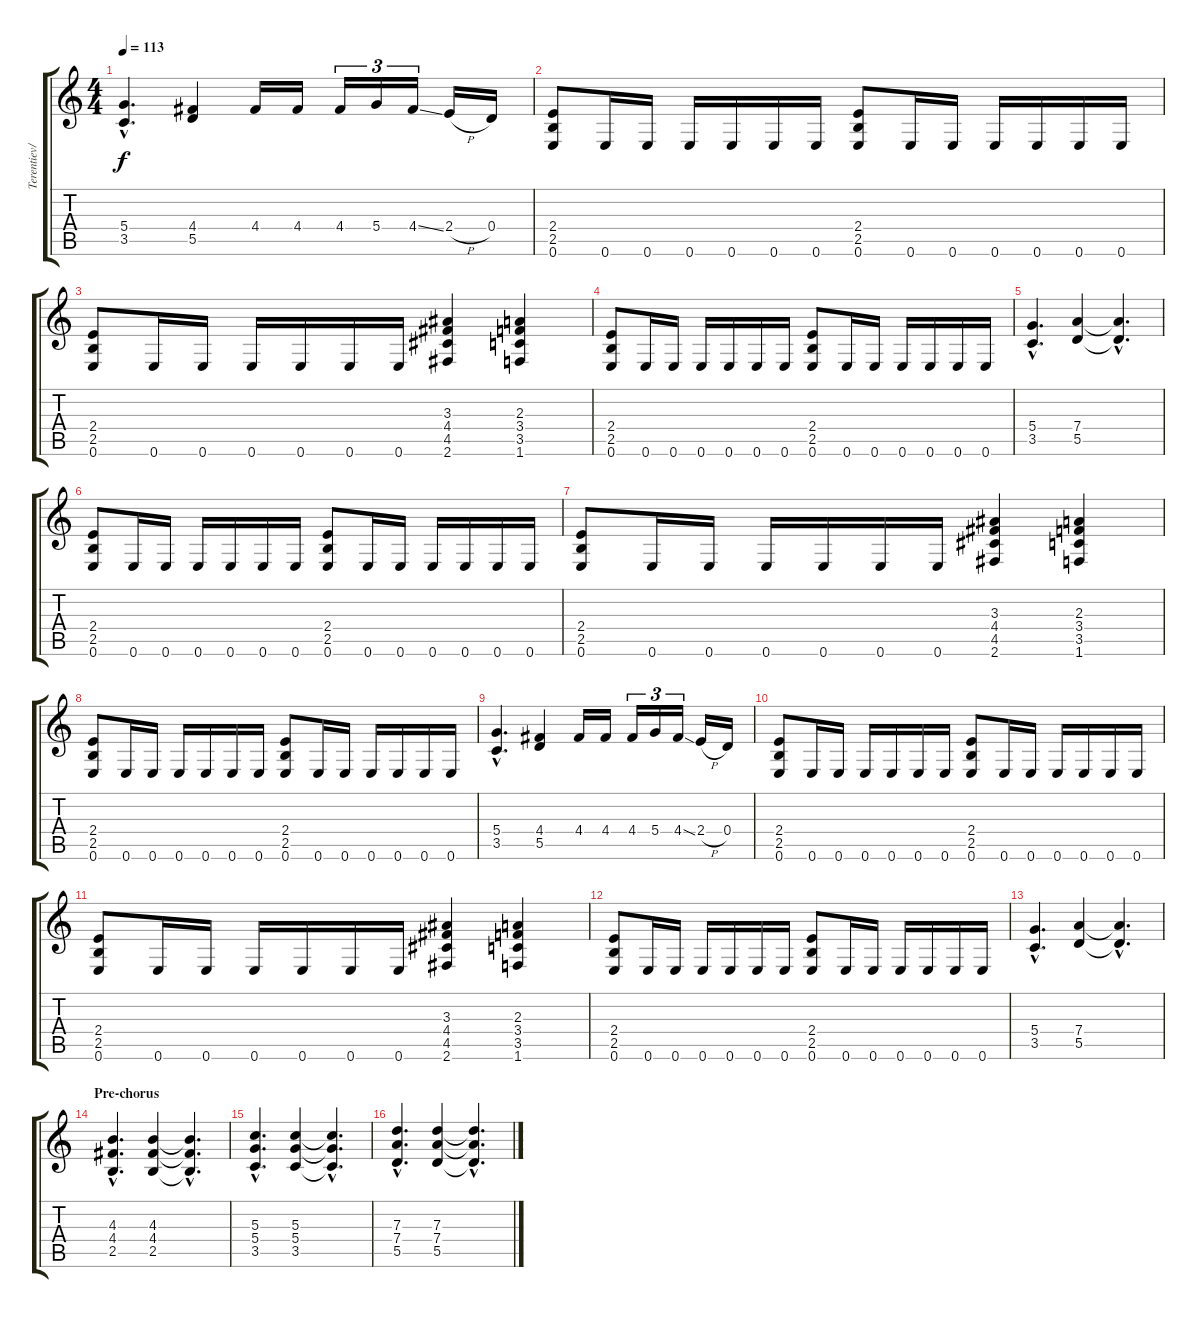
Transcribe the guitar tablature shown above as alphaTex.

\track ("Terentiev/Holstinin" "Terentiev/") {instrument distortionguitar}
\staff {score tabs}
\tuning (E4 B3 G3 D3 A2 E2) {hide}
\ts (4 4)
\tempo 113
\clef g2
\ks c
(5.4{hac} 3.5{hac}).4{d dy f} (4.4 5.5).4 4.4.16 4.4.16 4.4.16{tu (3 2)} 5.4.16{tu (3 2)} 4.4{ss}.16{tu (3 2)} 2.4{h}.16 0.4.16 |
(2.4 2.5 0.6).8 0.6.16 0.6.16 0.6.16 0.6.16 0.6.16 0.6.16 (2.4 2.5 0.6).8 0.6.16 0.6.16 0.6.16 0.6.16 0.6.16 0.6.16 |
(2.4 2.5 0.6).8 0.6.16 0.6.16 0.6.16 0.6.16 0.6.16 0.6.16 (3.3 4.4 4.5 2.6).4 (2.3 3.4 3.5 1.6).4 |
(2.4 2.5 0.6).8 0.6.16 0.6.16 0.6.16 0.6.16 0.6.16 0.6.16 (2.4 2.5 0.6).8 0.6.16 0.6.16 0.6.16 0.6.16 0.6.16 0.6.16 |
(5.4{hac} 3.5{hac}).4{d} (7.4 5.5).4 (7.4{hac t} 5.5{hac t}).4{d} |
(2.4 2.5 0.6).8 0.6.16 0.6.16 0.6.16 0.6.16 0.6.16 0.6.16 (2.4 2.5 0.6).8 0.6.16 0.6.16 0.6.16 0.6.16 0.6.16 0.6.16 |
(2.4 2.5 0.6).8 0.6.16 0.6.16 0.6.16 0.6.16 0.6.16 0.6.16 (3.3 4.4 4.5 2.6).4 (2.3 3.4 3.5 1.6).4 |
(2.4 2.5 0.6).8 0.6.16 0.6.16 0.6.16 0.6.16 0.6.16 0.6.16 (2.4 2.5 0.6).8 0.6.16 0.6.16 0.6.16 0.6.16 0.6.16 0.6.16 |
(5.4{hac} 3.5{hac}).4{d} (4.4 5.5).4 4.4.16 4.4.16 4.4.16{tu (3 2)} 5.4.16{tu (3 2)} 4.4{ss}.16{tu (3 2)} 2.4{h}.16 0.4.16 |
(2.4 2.5 0.6).8 0.6.16 0.6.16 0.6.16 0.6.16 0.6.16 0.6.16 (2.4 2.5 0.6).8 0.6.16 0.6.16 0.6.16 0.6.16 0.6.16 0.6.16 |
(2.4 2.5 0.6).8 0.6.16 0.6.16 0.6.16 0.6.16 0.6.16 0.6.16 (3.3 4.4 4.5 2.6).4 (2.3 3.4 3.5 1.6).4 |
(2.4 2.5 0.6).8 0.6.16 0.6.16 0.6.16 0.6.16 0.6.16 0.6.16 (2.4 2.5 0.6).8 0.6.16 0.6.16 0.6.16 0.6.16 0.6.16 0.6.16 |
(5.4{hac} 3.5{hac}).4{d} (7.4 5.5).4 (7.4{hac t} 5.5{hac t}).4{d} |
\section ("" "Pre-chorus")
(4.3{hac} 4.4{hac} 2.5{hac}).4{d} (4.3 4.4 2.5).4 (4.3{hac t} 4.4{hac t} 2.5{hac t}).4{d} |
(5.3{hac} 5.4{hac} 3.5{hac}).4{d} (5.3 5.4 3.5).4 (5.3{hac t} 5.4{hac t} 3.5{hac t}).4{d} |
(7.3{hac} 7.4{hac} 5.5{hac}).4{d} (7.3 7.4 5.5).4 (7.3{hac t} 7.4{hac t} 5.5{hac t}).4{d}
